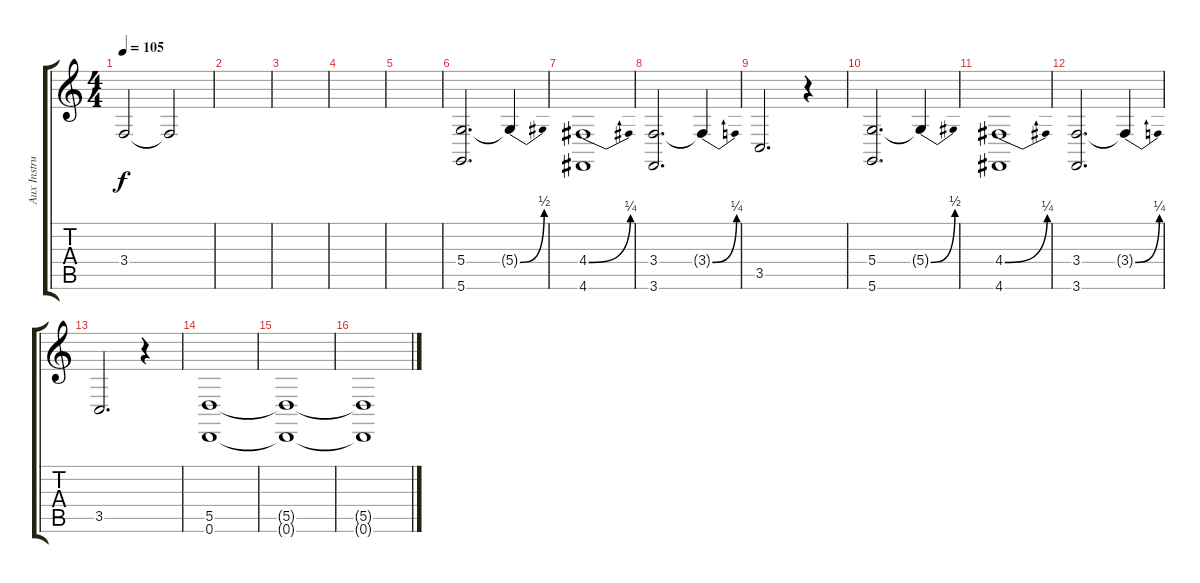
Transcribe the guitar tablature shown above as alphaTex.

\track ("Aux Instruments" "Aux Instru") {instrument lead2sawtooth}
\staff {score tabs}
\tuning (E4 B3 G3 D3 A2 D2) {hide}
\ts (4 4)
\tempo 105
\clef g2
\ks aminor
3.4{t}.2{dy f volume 10} 3.4{t}.2{volume 13} |
|
|
|
|
(5.4 5.6).2{d} 5.4{be (bend 0 0 60 2) t}.4 |
(4.4{be (bend 0 0 60 1)} 4.6).1 |
(3.4 3.6).2{d} 3.4{be (bend 0 0 60 1) t}.4 |
3.5.2{d} r.4 |
(5.4 5.6).2{d} 5.4{be (bend 0 0 60 2) t}.4 |
(4.4{be (bend 0 0 60 1)} 4.6).1 |
(3.4 3.6).2{d} 3.4{be (bend 0 0 60 1) t}.4 |
3.5.2{d} r.4 |
(5.5 0.6).1 |
(5.5{t} 0.6{t}).1 |
(5.5{t} 0.6{t}).1
